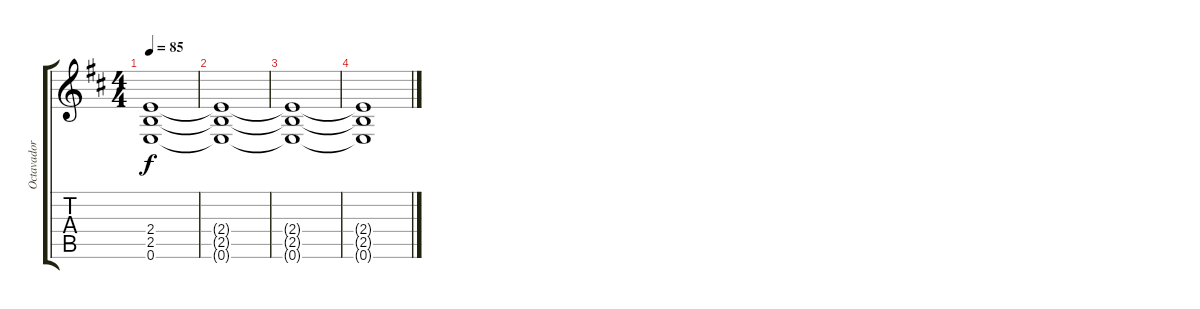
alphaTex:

\track ("Octavador 2" "Octavador ") {instrument overdrivenguitar}
\staff {score tabs}
\tuning (E4 B3 G3 D3 A2 E2) {hide}
\ts (4 4)
\tempo 85
\clef g2
\ks d
(2.4 2.5 0.6).1{dy f volume 0} |
(2.4{t} 2.5{t} 0.6{t}).1 |
(2.4{t} 2.5{t} 0.6{t}).1 |
(2.4{t} 2.5{t} 0.6{t}).1
